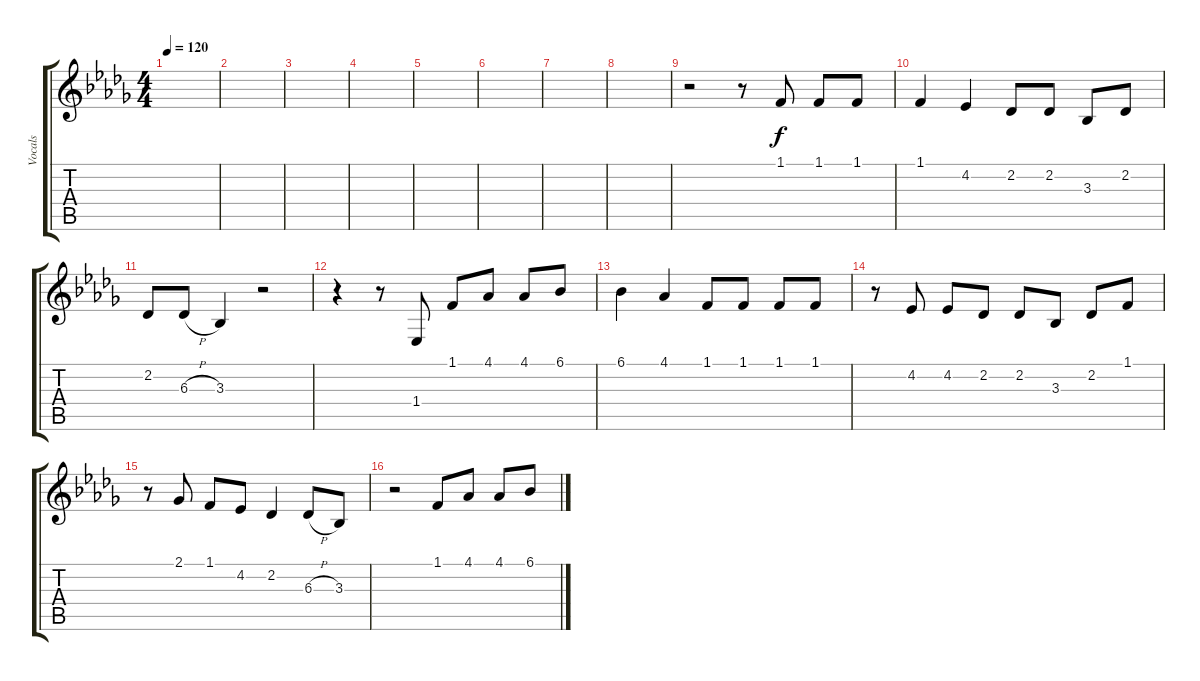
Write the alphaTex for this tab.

\track ("Vocals" "Vocals") {instrument clarinet}
\staff {score tabs}
\tuning (E4 B3 G3 D3 A2 E2) {hide}
\ts (4 4)
\tempo 120
\clef g2
\ks db
|
|
|
|
|
|
|
|
r.2 r.8 1.1.8 1.1.8 1.1.8 |
1.1.4 4.2.4 2.2.8 2.2.8 3.3.8 2.2.8 |
2.2.8 6.3{h}.8 3.3.4 r.2 |
r.4 r.8 1.4.8 1.1.8 4.1.8 4.1.8 6.1.8 |
6.1.4 4.1.4 1.1.8 1.1.8 1.1.8 1.1.8 |
r.8 4.2.8 4.2.8 2.2.8 2.2.8 3.3.8 2.2.8 1.1.8 |
r.8 2.1.8 1.1.8 4.2.8 2.2.4 6.3{h}.8 3.3.8 |
r.2 1.1.8 4.1.8 4.1.8 6.1.8
